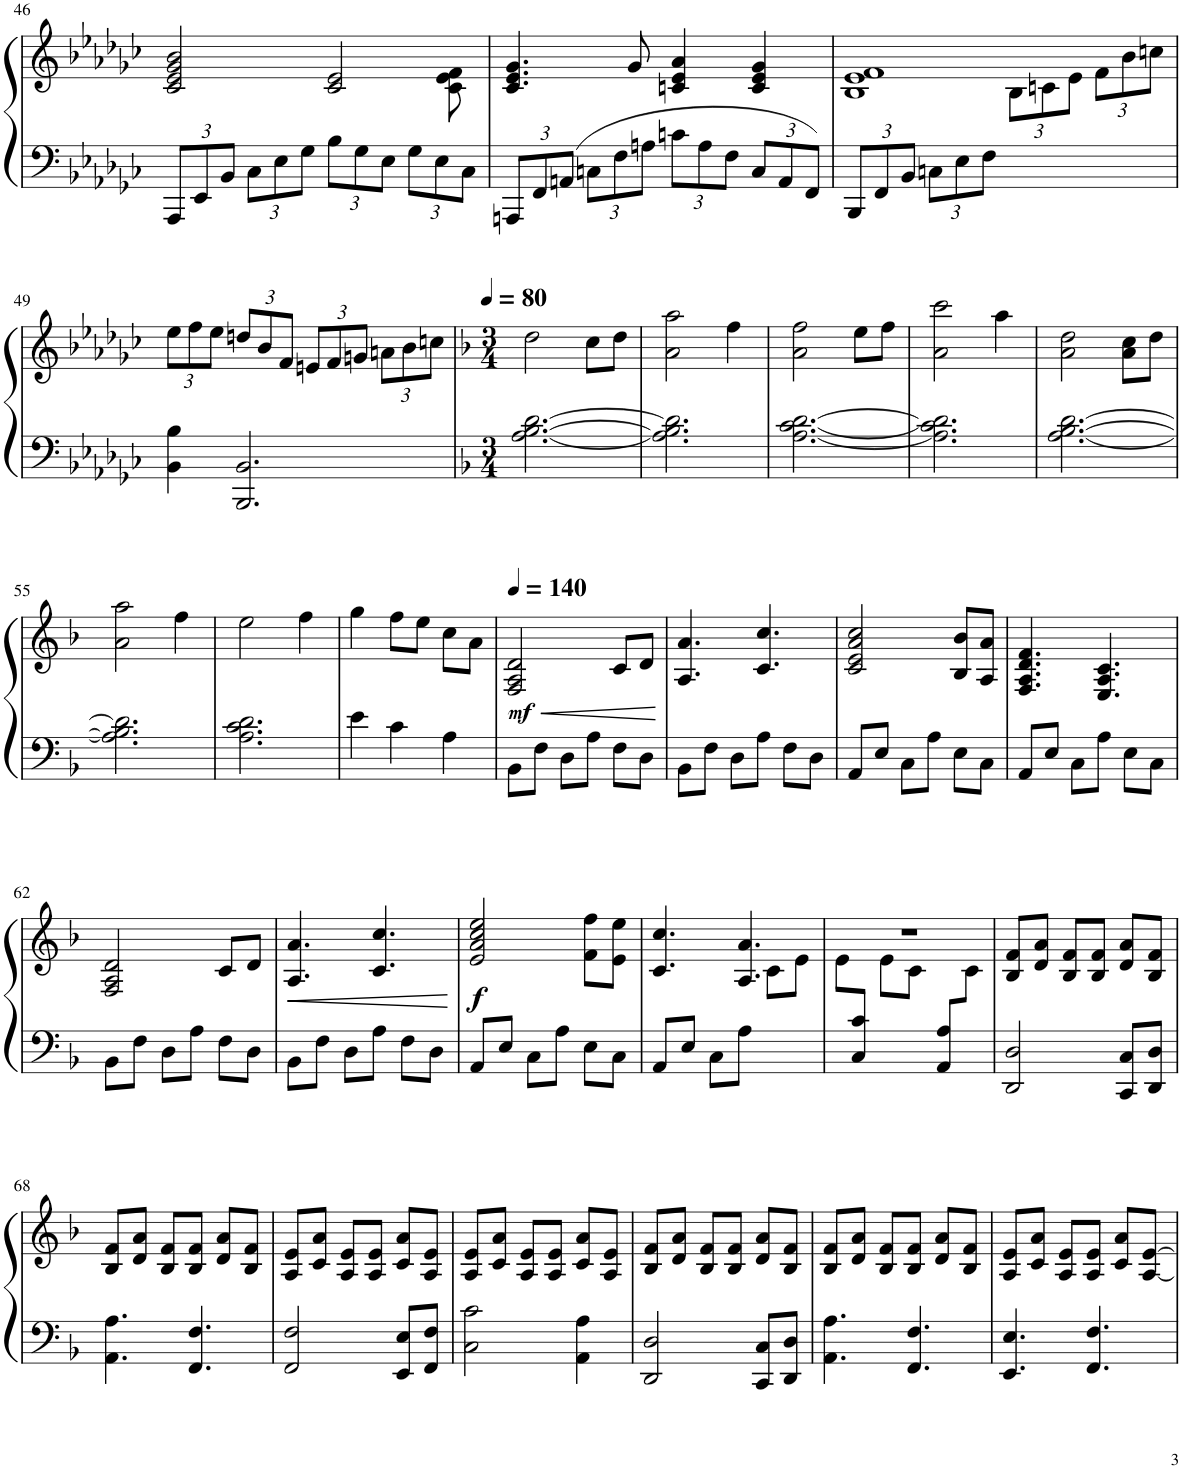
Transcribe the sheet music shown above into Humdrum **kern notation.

**kern	**kern	**dynam
*part1	*part1	*part1
*staff2	*staff1	*staff1/2
*I"Piano	*	*
*I'Pno.	*	*
!!LO:PB:g=z
*clefF4	*clefG2	*
*k[b-e-a-d-g-c-]	*k[b-e-a-d-g-c-]	*
*M4/4	*M4/4	*
*Xbrackettup	*	*
=46	=46	=46
*	*^	*
12AAA-/L	2c-/ 2e-/ 2g-/ 2b-/	2ryy	.
12EE-/	.	.	.
12BB-/J	.	.	.
12C-\L	.	.	.
12E-\	.	.	.
12G-\J	.	.	.
12B-\L	2c-/ 2e-/	4ryy	.
12G-\	.	.	.
12E-\J	.	.	.
12G-\L	.	8ryy	.
12E-\	.	.	.
.	.	8c-\ 8e-\ 8f\	.
12C-\J	.	.	.
*	*v	*v	*
=47	=47	=47
12AAAn/L	4.c-/ 4.e-/ 4.g-/	.
12FF/	.	.
12AAn/J	.	.
12Cn\L	.	.
12F\	.	.
.	8g-/	.
12An\J	.	.
12cn\L	4cn/ 4e-/ 4a-/	.
12A\	.	.
12F\J	.	.
12C/L	4c/ 4e-/ 4g-/	.
12AA/	.	.
12FF/J	.	.
=48	=48	=48
*	*^	*
12BBB-/L	1B- 1e- 1f	2ryy	.
12FF/	.	.	.
12BB-/J	.	.	.
12Cn\L	.	.	.
12E-\	.	.	.
12F\J	.	.	.
*	*	*Xbrackettup	*
2ryy	.	12B-\L	.
.	.	12cn\	.
.	.	12e-\J	.
.	.	12f\L	.
.	.	12b-\	.
.	.	12ccn\J	.
*	*v	*v	*
!!LO:LB:g=z
=49	=49	=49
4BB-\ 4B-\	12ee-\L	.
.	12ff\	.
.	12ee-\J	.
2.BBB-/ 2.BB-/	12ddn/L	.
.	12b-/	.
.	12f/J	.
.	12en/L	.
.	12f/	.
.	12gn/J	.
.	12an\L	.
.	12b-\	.
.	12ccn\J	.
=50	=50	=50
*k[b-]	*k[b-]	*
*M3/4	*M3/4	*
*	*MM80	*
[2.A\ [2.B-\ [2.d\	2dd\	.
.	8cc\L	.
.	8dd\J	.
=51	=51	=51
2.A\] 2.B-\] 2.d\]	2a\ 2aa\	.
.	4ff\	.
=52	=52	=52
[2.A\ [2.c\ [2.d\	2a\ 2ff\	.
.	8ee\L	.
.	8ff\J	.
=53	=53	=53
2.A\] 2.c\] 2.d\]	2a\ 2ccc\	.
.	4aa\	.
=54	=54	=54
[2.A\ [2.B-\ [2.d\	2a\ 2dd\	.
.	8a\ 8cc\L	.
.	8dd\J	.
!!LO:LB:g=z
=55	=55	=55
2.A\] 2.B-\] 2.d\]	2a\ 2aa\	.
.	4ff\	.
=56	=56	=56
2.A\ 2.c\ 2.d\	2ee\	.
.	4ff\	.
=57	=57	=57
4e\	4gg\	.
4c\	8ff\L	.
.	8ee\J	.
4A\	8cc\L	.
.	8a\J	.
=58	=58	=58
*	*MM140	*
!	!	!LO:HP:b
!	!	!LO:DY:n=1:b
8BB-\L	2F/ 2A/ 2d/	< mf
8F\J	.	.
8D\L	.	.
8A\J	.	.
8F\L	8c/L	.
8D\J	8d/J	.
.	.	[
=59	=59	=59
8BB-\L	4.A/ 4.a/	.
8F\J	.	.
8D\L	.	.
8A\J	4.c/ 4.cc/	.
8F\L	.	.
8D\J	.	.
=60	=60	=60
8AA/L	2c/ 2e/ 2a/ 2cc/	.
8E/J	.	.
8C\L	.	.
8A\J	.	.
8E\L	8B-/ 8b-/L	.
8C\J	8A/ 8a/J	.
=61	=61	=61
8AA/L	4.F/ 4.A/ 4.d/ 4.f/	.
8E/J	.	.
8C\L	.	.
8A\J	4.E/ 4.A/ 4.c/	.
8E\L	.	.
8C\J	.	.
!!LO:LB:g=z
=62	=62	=62
8BB-\L	2F/ 2A/ 2d/	.
8F\J	.	.
8D\L	.	.
8A\J	.	.
8F\L	8c/L	.
8D\J	8d/J	.
=63	=63	=63
!	!	!LO:HP:b
8BB-\L	4.A/ 4.a/	<
8F\J	.	.
8D\L	.	.
8A\J	4.c/ 4.cc/	.
8F\L	.	.
8D\J	.	.
.	.	[
=64	=64	=64
!	!	!LO:DY:b
8AA/L	2e/ 2a/ 2cc/ 2ee/	f
8E/J	.	.
8C\L	.	.
8A\J	.	.
8E\L	8f\ 8ff\L	.
8C\J	8e\ 8ee\J	.
=65	=65	=65
*	*^	*
8AA/L	4.c/ 4.cc/	2ryy	.
8E/J	.	.	.
8C\L	.	.	.
8A\J	4.A/ 4.a/	.	.
4ryy	.	8c\L	.
.	.	8e\J	.
=66	=66	=66	=66
8ryy	2.r	8e\L	.
8C/ 8c/J	.	8ryy	.
4ryy	.	8e\L	.
.	.	8c\J	.
8AA/ 8A/L	.	8ryy	.
8ryy	.	8c\J	.
*	*v	*v	*
=67	=67	=67
2DD/ 2D/	8B-/ 8f/L	.
.	8d/ 8a/J	.
.	8B-/ 8f/L	.
.	8B-/ 8f/J	.
8CC/ 8C/L	8d/ 8a/L	.
8DD/ 8D/J	8B-/ 8f/J	.
!!LO:LB:g=z
=68	=68	=68
4.AA\ 4.A\	8B-/ 8f/L	.
.	8d/ 8a/J	.
.	8B-/ 8f/L	.
4.FF/ 4.F/	8B-/ 8f/J	.
.	8d/ 8a/L	.
.	8B-/ 8f/J	.
=69	=69	=69
2FF/ 2F/	8A/ 8e/L	.
.	8c/ 8a/J	.
.	8A/ 8e/L	.
.	8A/ 8e/J	.
8EE/ 8E/L	8c/ 8a/L	.
8FF/ 8F/J	8A/ 8e/J	.
=70	=70	=70
2C\ 2c\	8A/ 8e/L	.
.	8c/ 8a/J	.
.	8A/ 8e/L	.
.	8A/ 8e/J	.
4AA\ 4A\	8c/ 8a/L	.
.	8A/ 8e/J	.
=71	=71	=71
2DD/ 2D/	8B-/ 8f/L	.
.	8d/ 8a/J	.
.	8B-/ 8f/L	.
.	8B-/ 8f/J	.
8CC/ 8C/L	8d/ 8a/L	.
8DD/ 8D/J	8B-/ 8f/J	.
=72	=72	=72
4.AA\ 4.A\	8B-/ 8f/L	.
.	8d/ 8a/J	.
.	8B-/ 8f/L	.
4.FF/ 4.F/	8B-/ 8f/J	.
.	8d/ 8a/L	.
.	8B-/ 8f/J	.
=73	=73	=73
4.EE/ 4.E/	8A/ 8e/L	.
.	8c/ 8a/J	.
.	8A/ 8e/L	.
4.FF/ 4.F/	8A/ 8e/J	.
.	8c/ 8a/L	.
.	[8A/ [8e/J	.
=	=	=
*-	*-	*-
